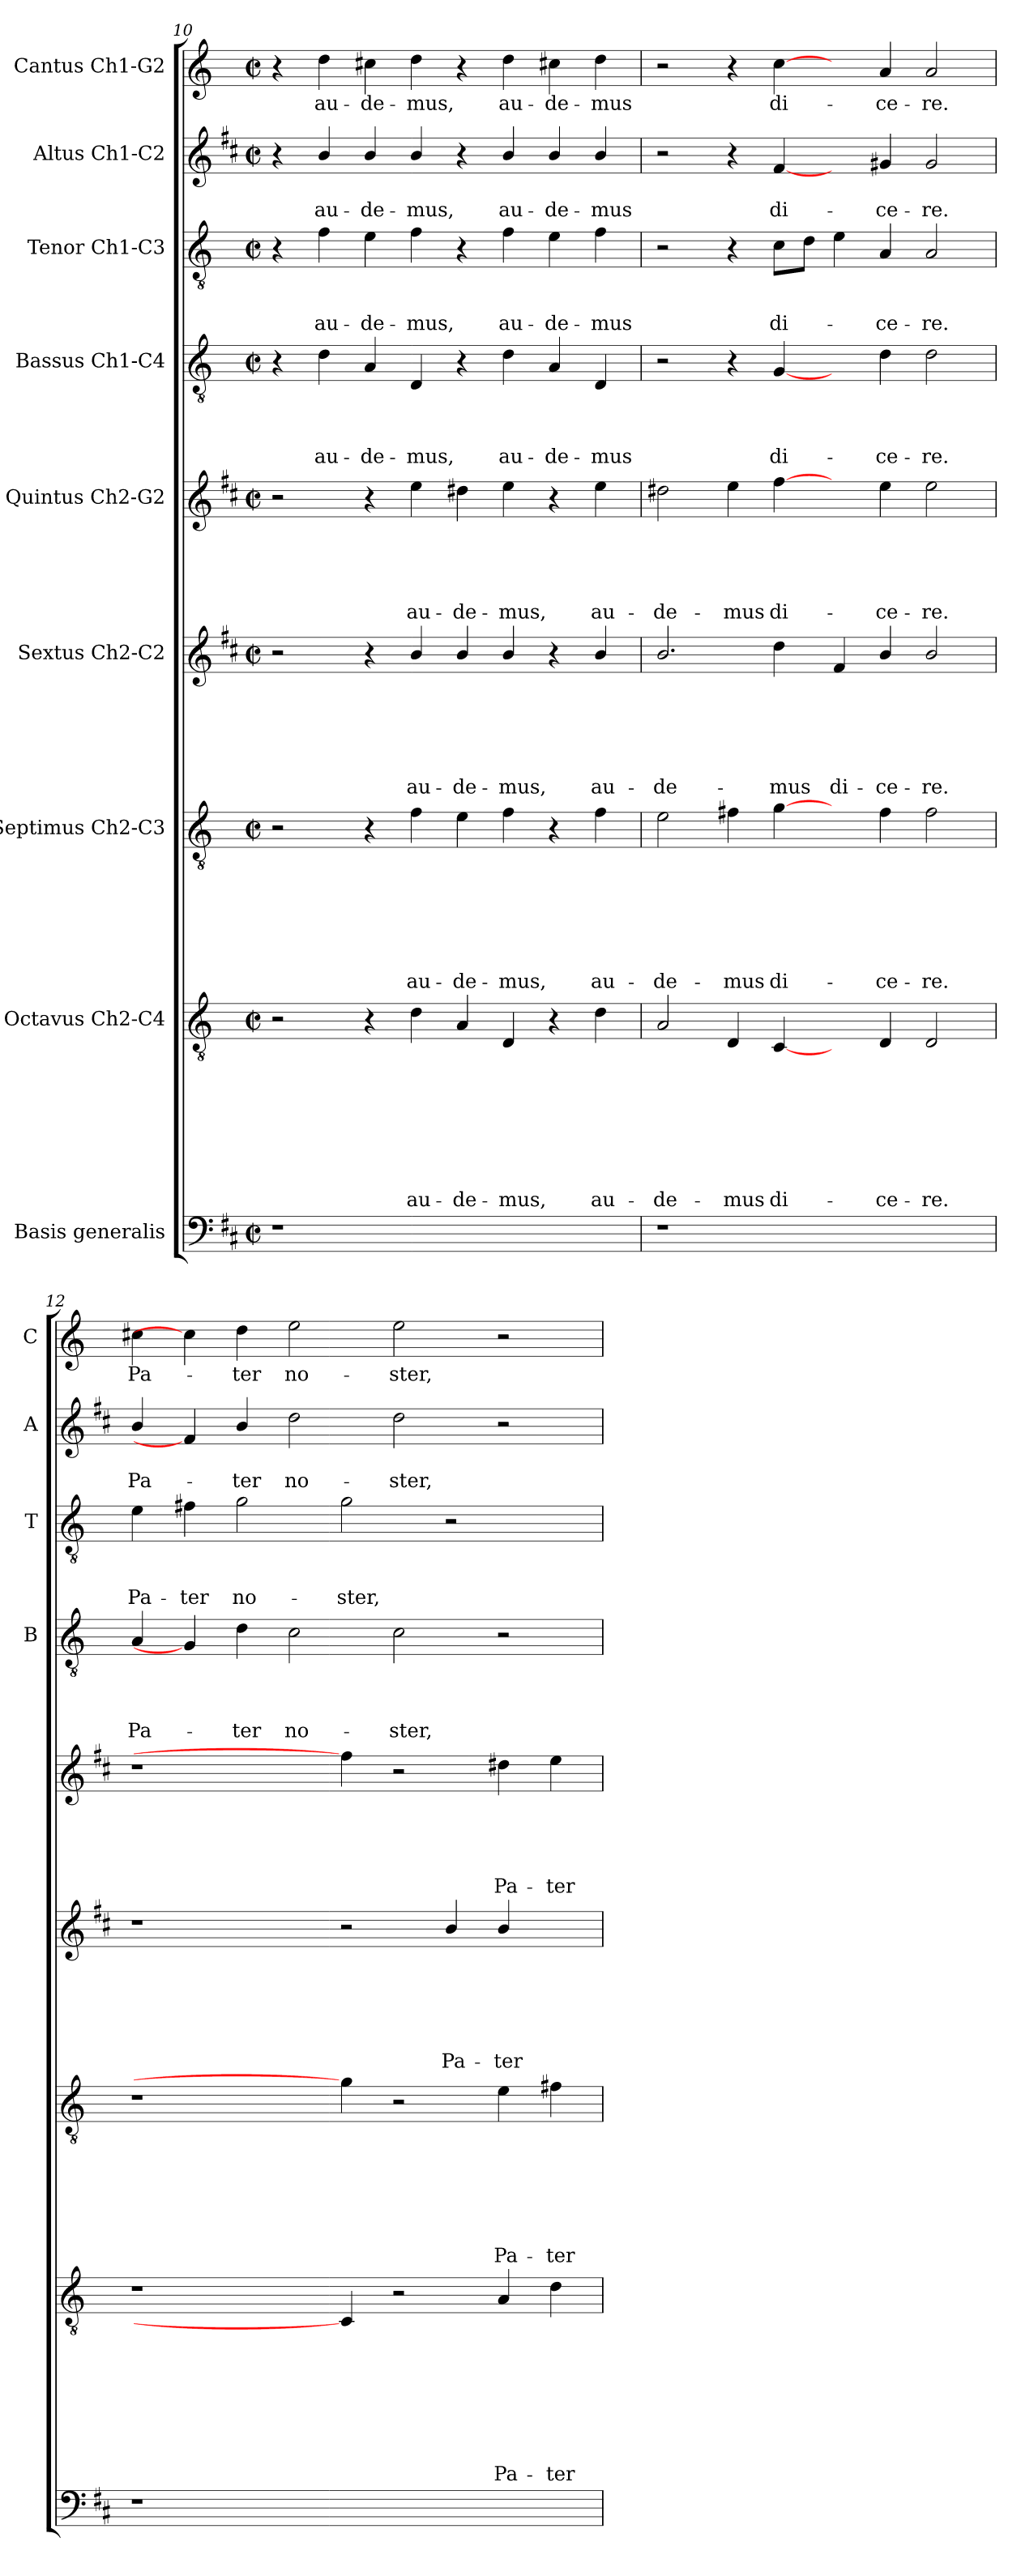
**kern	**kern	**text	**text	**text	**text	**text	**text	**text	**text	**kern	**text	**text	**text	**text	**text	**text	**text	**kern	**text	**text	**text	**text	**text	**text	**kern	**text	**text	**text	**text	**text	**kern	**text	**text	**text	**text	**kern	**text	**text	**text	**kern	**text	**text	**kern	**text
*part9	*part8	*part8	*part8	*part8	*part8	*part8	*part8	*part8	*part8	*part7	*part7	*part7	*part7	*part7	*part7	*part7	*part7	*part6	*part6	*part6	*part6	*part6	*part6	*part6	*part5	*part5	*part5	*part5	*part5	*part5	*part4	*part4	*part4	*part4	*part4	*part3	*part3	*part3	*part3	*part2	*part2	*part2	*part1	*part1
*staff9	*staff8	*staff8	*staff8	*staff8	*staff8	*staff8	*staff8	*staff8	*staff8	*staff7	*staff7	*staff7	*staff7	*staff7	*staff7	*staff7	*staff7	*staff6	*staff6	*staff6	*staff6	*staff6	*staff6	*staff6	*staff5	*staff5	*staff5	*staff5	*staff5	*staff5	*staff4	*staff4	*staff4	*staff4	*staff4	*staff3	*staff3	*staff3	*staff3	*staff2	*staff2	*staff2	*staff1	*staff1
*I"Basis generalis	*I"Octavus Ch2-C4	*	*	*	*	*	*	*	*	*I"Septimus Ch2-C3	*	*	*	*	*	*	*	*I"Sextus Ch2-C2	*	*	*	*	*	*	*I"Quintus Ch2-G2	*	*	*	*	*	*I"Bassus Ch1-C4	*	*	*	*	*I"Tenor Ch1-C3	*	*	*	*I"Altus Ch1-C2	*	*	*I"Cantus Ch1-G2	*
*	*	*	*	*	*	*	*	*	*	*	*	*	*	*	*	*	*	*	*	*	*	*	*	*	*	*	*	*	*	*	*I'B	*	*	*	*	*I'T	*	*	*	*I'A	*	*	*I'C	*
!!LO:PB:g=z
*clefF4	*clefGv2	*	*	*	*	*	*	*	*	*clefGv2	*	*	*	*	*	*	*	*clefG2	*	*	*	*	*	*	*clefG2	*	*	*	*	*	*clefGv2	*	*	*	*	*clefGv2	*	*	*	*clefG2	*	*	*clefG2	*
*ITrd1c2	*	*	*	*	*	*	*	*	*	*	*	*	*	*	*	*	*	*ITrd1c2	*	*	*	*	*	*	*ITrd1c2	*	*	*	*	*	*	*	*	*	*	*	*	*	*	*ITrd1c2	*	*	*	*
*k[]	*k[]	*	*	*	*	*	*	*	*	*k[]	*	*	*	*	*	*	*	*k[]	*	*	*	*	*	*	*k[]	*	*	*	*	*	*k[]	*	*	*	*	*k[]	*	*	*	*k[]	*	*	*k[]	*
*C:	*C:	*	*	*	*	*	*	*	*	*C:	*	*	*	*	*	*	*	*C:	*	*	*	*	*	*	*C:	*	*	*	*	*	*C:	*	*	*	*	*C:	*	*	*	*C:	*	*	*C:	*
*M2/2	*M2/2	*	*	*	*	*	*	*	*	*M2/2	*	*	*	*	*	*	*	*M2/2	*	*	*	*	*	*	*M2/2	*	*	*	*	*	*M2/2	*	*	*	*	*M2/2	*	*	*	*M2/2	*	*	*M2/2	*
*met(c|)	*met(c|)	*	*	*	*	*	*	*	*	*met(c|)	*	*	*	*	*	*	*	*met(c|)	*	*	*	*	*	*	*met(c|)	*	*	*	*	*	*met(c|)	*	*	*	*	*met(c|)	*	*	*	*met(c|)	*	*	*met(c|)	*
=10	=10	=10	=10	=10	=10	=10	=10	=10	=10	=10	=10	=10	=10	=10	=10	=10	=10	=10	=10	=10	=10	=10	=10	=10	=10	=10	=10	=10	=10	=10	=10	=10	=10	=10	=10	=10	=10	=10	=10	=10	=10	=10	=10	=10
1r	2r	.	.	.	.	.	.	.	.	2r	.	.	.	.	.	.	.	2r	.	.	.	.	.	.	2r	.	.	.	.	.	4r	.	.	.	.	4r	.	.	.	4r	.	.	4r	.
!	!	!	!	!	!	!	!	!	!	!	!	!	!	!	!	!	!	!	!	!	!	!	!	!	!	!	!	!	!	!	!	!	!	!	!LO:LY:b	!	!	!	!LO:LY:b	!	!	!LO:LY:b	!	!LO:LY:b
.	.	.	.	.	.	.	.	.	.	.	.	.	.	.	.	.	.	.	.	.	.	.	.	.	.	.	.	.	.	.	4d\	.	.	.	au-	4f\	.	.	au-	4a/	.	au-	4dd\	au-
!	!	!	!	!	!	!	!	!	!	!	!	!	!	!	!	!	!	!	!	!	!	!	!	!	!	!	!	!	!	!	!	!	!	!	!LO:LY:b	!	!	!	!LO:LY:b	!	!	!LO:LY:b	!	!LO:LY:b
.	4r	.	.	.	.	.	.	.	.	4r	.	.	.	.	.	.	.	4r	.	.	.	.	.	.	4r	.	.	.	.	.	4A/	.	.	.	-de-	4e\	.	.	-de-	4a/	.	-de-	4cc#X\	-de-
!	!	!	!	!	!	!	!	!	!LO:LY:b	!	!	!	!	!	!	!	!LO:LY:b	!	!	!	!	!	!	!LO:LY:b	!	!	!	!	!	!LO:LY:b	!	!	!	!	!LO:LY:b	!	!	!	!LO:LY:b	!	!	!LO:LY:b	!	!LO:LY:b
.	4d\	.	.	.	.	.	.	.	au-	4f\	.	.	.	.	.	.	au-	4a/	.	.	.	.	.	au-	4dd\	.	.	.	.	au-	4D/	.	.	.	-mus,	4f\	.	.	-mus,	4a/	.	-mus,	4dd\	-mus,
!	!	!	!	!	!	!	!	!	!LO:LY:b	!	!	!	!	!	!	!	!LO:LY:b	!	!	!	!	!	!	!LO:LY:b	!	!	!	!	!	!LO:LY:b	!	!	!	!	!	!	!	!	!	!	!	!	!	!
1ryy	4A/	.	.	.	.	.	.	.	-de-	4e\	.	.	.	.	.	.	-de-	4a/	.	.	.	.	.	-de-	4cc#X\	.	.	.	.	-de-	4r	.	.	.	.	4r	.	.	.	4r	.	.	4r	.
!	!	!	!	!	!	!	!	!	!LO:LY:b	!	!	!	!	!	!	!	!LO:LY:b	!	!	!	!	!	!	!LO:LY:b	!	!	!	!	!	!LO:LY:b	!	!	!	!	!LO:LY:b	!	!	!	!LO:LY:b	!	!	!LO:LY:b	!	!LO:LY:b
.	4D/	.	.	.	.	.	.	.	-mus,	4f\	.	.	.	.	.	.	-mus,	4a/	.	.	.	.	.	-mus,	4dd\	.	.	.	.	-mus,	4d\	.	.	.	au-	4f\	.	.	au-	4a/	.	au-	4dd\	au-
!	!	!	!	!	!	!	!	!	!	!	!	!	!	!	!	!	!	!	!	!	!	!	!	!	!	!	!	!	!	!	!	!	!	!	!LO:LY:b	!	!	!	!LO:LY:b	!	!	!LO:LY:b	!	!LO:LY:b
.	4r	.	.	.	.	.	.	.	.	4r	.	.	.	.	.	.	.	4r	.	.	.	.	.	.	4r	.	.	.	.	.	4A/	.	.	.	-de-	4e\	.	.	-de-	4a/	.	-de-	4cc#X\	-de-
!	!	!	!	!	!	!	!	!	!LO:LY:b	!	!	!	!	!	!	!	!LO:LY:b	!	!	!	!	!	!	!LO:LY:b	!	!	!	!	!	!LO:LY:b	!	!	!	!	!LO:LY:b	!	!	!	!LO:LY:b	!	!	!LO:LY:b	!	!LO:LY:b
.	4d\	.	.	.	.	.	.	.	au-	4f\	.	.	.	.	.	.	au-	4a/	.	.	.	.	.	au-	4dd\	.	.	.	.	au-	4D/	.	.	.	-mus	4f\	.	.	-mus	4a/	.	-mus	4dd\	-mus
=11	=11	=11	=11	=11	=11	=11	=11	=11	=11	=11	=11	=11	=11	=11	=11	=11	=11	=11	=11	=11	=11	=11	=11	=11	=11	=11	=11	=11	=11	=11	=11	=11	=11	=11	=11	=11	=11	=11	=11	=11	=11	=11	=11	=11
!	!	!	!	!	!	!	!	!	!LO:LY:b	!	!	!	!	!	!	!	!LO:LY:b	!	!	!	!	!	!	!LO:LY:b	!	!	!	!	!	!LO:LY:b	!	!	!	!	!	!	!	!	!	!	!	!	!	!
1r	2A/	.	.	.	.	.	.	.	-de-	2e\	.	.	.	.	.	.	-de-	2.a/	.	.	.	.	.	-de-	2cc#X\	.	.	.	.	-de-	2r	.	.	.	.	2r	.	.	.	2r	.	.	2r	.
!	!	!	!	!	!	!	!	!	!LO:LY:b	!	!	!	!	!	!	!	!LO:LY:b	!	!	!	!	!	!	!	!	!	!	!	!	!LO:LY:b	!	!	!	!	!	!	!	!	!	!	!	!	!	!
.	4D/	.	.	.	.	.	.	.	-mus	4f#X\	.	.	.	.	.	.	-mus	.	.	.	.	.	.	.	4dd\	.	.	.	.	-mus	4r	.	.	.	.	4r	.	.	.	4r	.	.	4r	.
!	!	!	!	!	!	!	!	!	!LO:LY:b	!	!	!	!	!	!	!	!LO:LY:b	!	!	!	!	!	!	!LO:LY:b	!	!	!	!	!	!LO:LY:b	!	!	!	!	!LO:LY:b	!	!	!	!LO:LY:b	!	!	!LO:LY:b	!	!LO:LY:b
.	[4C/	.	.	.	.	.	.	.	di-	[4g\	.	.	.	.	.	.	di-	4cc\	.	.	.	.	.	-mus	[4ee\	.	.	.	.	di-	[4G/	.	.	.	di-	8c\L	.	.	di-	[4e/	.	di-	[4cc\	di-
.	.	.	.	.	.	.	.	.	.	.	.	.	.	.	.	.	.	.	.	.	.	.	.	.	.	.	.	.	.	.	.	.	.	.	.	8d\J	.	.	.	.	.	.	.	.
!	!	!	!	!	!	!	!	!	!	!	!	!	!	!	!	!	!	!	!	!	!	!	!	!LO:LY:b	!	!	!	!	!	!	!	!	!	!	!	!	!	!	!	!	!	!	!	!
1ryy	4ryy	.	.	.	.	.	.	.	.	4ryy	.	.	.	.	.	.	.	4e/	.	.	.	.	.	di-	4ryy	.	.	.	.	.	4ryy	.	.	.	.	4e\	.	.	.	4ryy	.	.	4ryy	.
!	!	!	!	!	!	!	!	!	!LO:LY:b	!	!	!	!	!	!	!	!LO:LY:b	!	!	!	!	!	!	!LO:LY:b	!	!	!	!	!	!LO:LY:b	!	!	!	!	!LO:LY:b	!	!	!	!LO:LY:b	!	!	!LO:LY:b	!	!LO:LY:b
.	4D/	.	.	.	.	.	.	.	-ce-	4f#\	.	.	.	.	.	.	-ce-	4a/	.	.	.	.	.	-ce-	4dd\	.	.	.	.	-ce-	4d\	.	.	.	-ce-	4A/	.	.	-ce-	4f#X/	.	-ce-	4a/	-ce-
!	!	!	!	!	!	!	!	!	!LO:LY:b	!	!	!	!	!	!	!	!LO:LY:b	!	!	!	!	!	!	!LO:LY:b	!	!	!	!	!	!LO:LY:b	!	!	!	!	!LO:LY:b	!	!	!	!LO:LY:b	!	!	!LO:LY:b	!	!LO:LY:b
.	2D/	.	.	.	.	.	.	.	-re.	2f#\	.	.	.	.	.	.	-re.	2a/	.	.	.	.	.	-re.	2dd\	.	.	.	.	-re.	2d\	.	.	.	-re.	2A/	.	.	-re.	2f#/	.	-re.	2a/	-re.
=12	=12	=12	=12	=12	=12	=12	=12	=12	=12	=12	=12	=12	=12	=12	=12	=12	=12	=12	=12	=12	=12	=12	=12	=12	=12	=12	=12	=12	=12	=12	=12	=12	=12	=12	=12	=12	=12	=12	=12	=12	=12	=12	=12	=12
!	!	!	!	!	!	!	!	!	!	!	!	!	!	!	!	!	!	!	!	!	!	!	!	!	!	!	!	!	!	!	!	!	!	!	!LO:LY:b	!	!	!	!LO:LY:b	!	!	!LO:LY:b	!	!LO:LY:b
1r	1r	.	.	.	.	.	.	.	.	1r	.	.	.	.	.	.	.	1r	.	.	.	.	.	.	1r	.	.	.	.	.	4A/	.	.	.	Pa-	4e\	.	.	Pa-	4a/	.	Pa-	4cc#X\	Pa-
!	!	!	!	!	!	!	!	!	!	!	!	!	!	!	!	!	!	!	!	!	!	!	!	!	!	!	!	!	!	!	!	!	!	!	!	!	!	!	!LO:LY:b	!	!	!	!	!
.	.	.	.	.	.	.	.	.	.	.	.	.	.	.	.	.	.	.	.	.	.	.	.	.	.	.	.	.	.	.	4G/]	.	.	.	.	4f#X\	.	.	-ter	4e/]	.	.	4cc\]	.
!	!	!	!	!	!	!	!	!	!	!	!	!	!	!	!	!	!	!	!	!	!	!	!	!	!	!	!	!	!	!	!	!	!	!	!LO:LY:b	!	!	!	!LO:LY:b	!	!	!LO:LY:b	!	!LO:LY:b
.	.	.	.	.	.	.	.	.	.	.	.	.	.	.	.	.	.	.	.	.	.	.	.	.	.	.	.	.	.	.	4d\	.	.	.	-ter	2g\	.	.	no-	4a/	.	-ter	4dd\	-ter
!	!	!	!	!	!	!	!	!	!	!	!	!	!	!	!	!	!	!	!	!	!	!	!	!	!	!	!	!	!	!	!	!	!	!	!LO:LY:b	!	!	!	!	!	!	!LO:LY:b	!	!LO:LY:b
.	.	.	.	.	.	.	.	.	.	.	.	.	.	.	.	.	.	.	.	.	.	.	.	.	.	.	.	.	.	.	2c\	.	.	.	no-	.	.	.	.	2cc\	.	no-	2ee\	no-
!	!	!	!	!	!	!	!	!	!	!	!	!	!	!	!	!	!	!	!	!	!	!	!	!	!	!	!	!	!	!	!	!	!	!	!	!	!	!	!LO:LY:b	!	!	!	!	!
1ryy	4C/]	.	.	.	.	.	.	.	.	4g\]	.	.	.	.	.	.	.	2r	.	.	.	.	.	.	4ee\]	.	.	.	.	.	.	.	.	.	.	2g\	.	.	-ster,	.	.	.	.	.
!	!	!	!	!	!	!	!	!	!	!	!	!	!	!	!	!	!	!	!	!	!	!	!	!	!	!	!	!	!	!	!	!	!	!	!LO:LY:b	!	!	!	!	!	!	!LO:LY:b	!	!LO:LY:b
.	2r	.	.	.	.	.	.	.	.	2r	.	.	.	.	.	.	.	.	.	.	.	.	.	.	2r	.	.	.	.	.	2c\	.	.	.	-ster,	.	.	.	.	2cc\	.	-ster,	2ee\	-ster,
!	!	!	!	!	!	!	!	!	!	!	!	!	!	!	!	!	!	!	!	!	!	!	!	!LO:LY:b	!	!	!	!	!	!	!	!	!	!	!	!	!	!	!	!	!	!	!	!
.	.	.	.	.	.	.	.	.	.	.	.	.	.	.	.	.	.	4a/	.	.	.	.	.	Pa-	.	.	.	.	.	.	.	.	.	.	.	2r	.	.	.	.	.	.	.	.
!	!	!	!	!	!	!	!	!	!LO:LY:b	!	!	!	!	!	!	!	!LO:LY:b	!	!	!	!	!	!	!LO:LY:b	!	!	!	!	!	!LO:LY:b	!	!	!	!	!	!	!	!	!	!	!	!	!	!
.	4A/	.	.	.	.	.	.	.	Pa-	4e\	.	.	.	.	.	.	Pa-	4a/	.	.	.	.	.	-ter	4cc#X\	.	.	.	.	Pa-	2r	.	.	.	.	.	.	.	.	2r	.	.	2r	.
!	!	!	!	!	!	!	!	!	!LO:LY:b	!	!	!	!	!	!	!	!LO:LY:b	!	!	!	!	!	!	!	!	!	!	!	!	!LO:LY:b	!	!	!	!	!	!	!	!	!	!	!	!	!	!
4ryy	4d\	.	.	.	.	.	.	.	-ter	4f#X\	.	.	.	.	.	.	-ter	4ryy	.	.	.	.	.	.	4dd\	.	.	.	.	-ter	.	.	.	.	.	4ryy	.	.	.	.	.	.	.	.
=	=	=	=	=	=	=	=	=	=	=	=	=	=	=	=	=	=	=	=	=	=	=	=	=	=	=	=	=	=	=	=	=	=	=	=	=	=	=	=	=	=	=	=	=
*-	*-	*-	*-	*-	*-	*-	*-	*-	*-	*-	*-	*-	*-	*-	*-	*-	*-	*-	*-	*-	*-	*-	*-	*-	*-	*-	*-	*-	*-	*-	*-	*-	*-	*-	*-	*-	*-	*-	*-	*-	*-	*-	*-	*-
